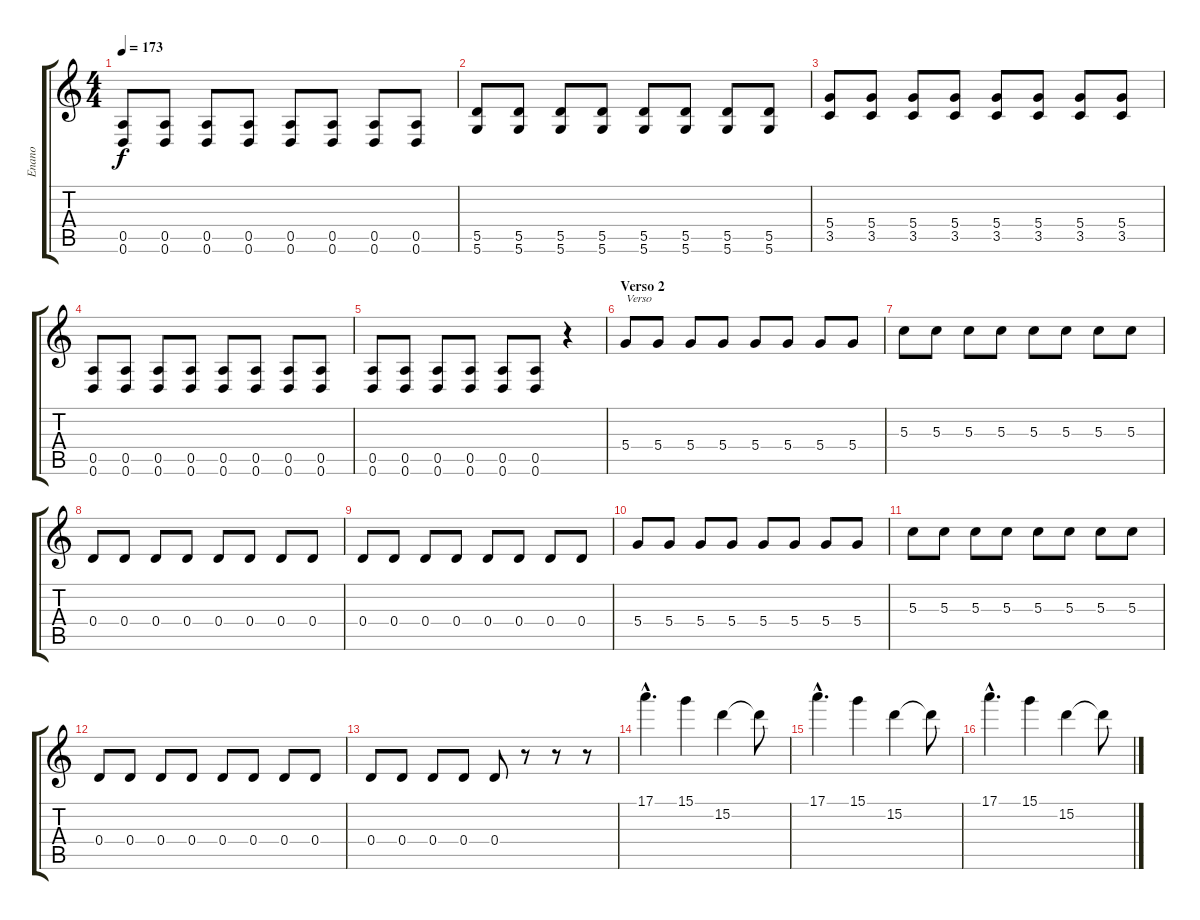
\track ("Enano" "Enano") {instrument distortionguitar}
\staff {score tabs}
\tuning (E4 B3 G3 D3 A2 D2) {hide}
\ts (4 4)
\tempo 173
\clef g2
\ks c
(0.5 0.6).8{dy f} (0.5 0.6).8 (0.5 0.6).8 (0.5 0.6).8 (0.5 0.6).8 (0.5 0.6).8 (0.5 0.6).8 (0.5 0.6).8 |
(5.5 5.6).8 (5.5 5.6).8 (5.5 5.6).8 (5.5 5.6).8 (5.5 5.6).8 (5.5 5.6).8 (5.5 5.6).8 (5.5 5.6).8 |
(5.4 3.5).8 (5.4 3.5).8 (5.4 3.5).8 (5.4 3.5).8 (5.4 3.5).8 (5.4 3.5).8 (5.4 3.5).8 (5.4 3.5).8 |
(0.5 0.6).8 (0.5 0.6).8 (0.5 0.6).8 (0.5 0.6).8 (0.5 0.6).8 (0.5 0.6).8 (0.5 0.6).8 (0.5 0.6).8 |
(0.5 0.6).8 (0.5 0.6).8 (0.5 0.6).8 (0.5 0.6).8 (0.5 0.6).8 (0.5 0.6).8 r.4 |
\section ("" "Verso 2")
5.4.8{txt "Verso"} 5.4.8 5.4.8 5.4.8 5.4.8 5.4.8 5.4.8 5.4.8 |
5.3.8 5.3.8 5.3.8 5.3.8 5.3.8 5.3.8 5.3.8 5.3.8 |
0.4.8 0.4.8 0.4.8 0.4.8 0.4.8 0.4.8 0.4.8 0.4.8 |
0.4.8 0.4.8 0.4.8 0.4.8 0.4.8 0.4.8 0.4.8 0.4.8 |
5.4.8 5.4.8 5.4.8 5.4.8 5.4.8 5.4.8 5.4.8 5.4.8 |
5.3.8 5.3.8 5.3.8 5.3.8 5.3.8 5.3.8 5.3.8 5.3.8 |
0.4.8 0.4.8 0.4.8 0.4.8 0.4.8 0.4.8 0.4.8 0.4.8 |
0.4.8 0.4.8 0.4.8 0.4.8 0.4.8 r.8 r.8 r.8 |
17.1{hac}.4{d} 15.1.4 15.2.4 15.2{t}.8 |
17.1{hac}.4{d} 15.1.4 15.2.4 15.2{t}.8 |
17.1{hac}.4{d} 15.1.4 15.2.4 15.2{t}.8
